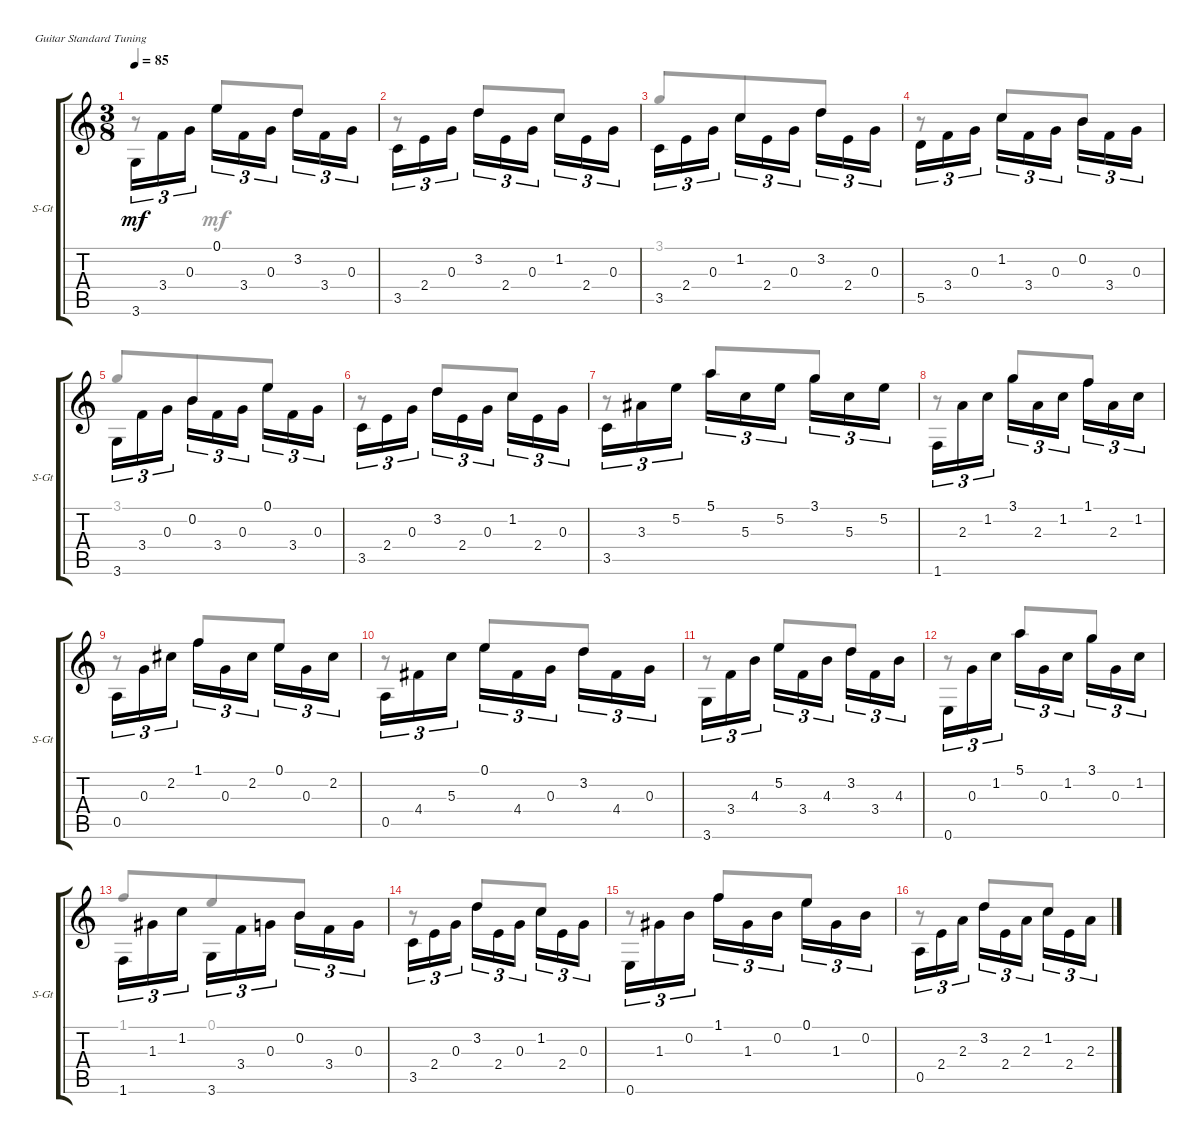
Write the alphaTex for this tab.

\defaultSystemsLayout 4
\bracketExtendMode groupsimilarinstruments
\useSystemSignSeparator
\singleTrackTrackNamePolicy allsystems
\multiTrackTrackNamePolicy allsystems
\firstSystemTrackNameOrientation horizontal
\otherSystemsTrackNameOrientation horizontal
\track ("Steel Guitar" "S-Gt") {instrument acousticguitarsteel}
\staff {score tabs}
\tuning (E4 B3 G3 D3 A2 E2)
\voice
\ts (3 8)
\tempo 85
\clef g2
\scale
0.204918
\ks c
3.6.16{tu (3 2) dy mf beam invert} 3.4.16{tu (3 2)} 0.3.16{tu (3 2)} 0.1.16{tu (3 2) beam invert} 3.4.16{tu (3 2)} 0.3.16{tu (3 2)} 3.2.16{tu (3 2) beam invert} 3.4.16{tu (3 2)} 0.3.16{tu (3 2)} |
\scale
0.204918 3.5.16{tu (3 2) beam invert} 2.4.16{tu (3 2)} 0.3.16{tu (3 2)} 3.2.16{tu (3 2) beam invert} 2.4.16{tu (3 2)} 0.3.16{tu (3 2)} 1.2.16{tu (3 2) beam invert} 2.4.16{tu (3 2)} 0.3.16{tu (3 2)} |
3.5.16{tu (3 2) beam invert} 2.4.16{tu (3 2)} 0.3.16{tu (3 2)} 1.2.16{tu (3 2) beam invert} 2.4.16{tu (3 2)} 0.3.16{tu (3 2)} 3.2.16{tu (3 2) beam invert} 2.4.16{tu (3 2)} 0.3.16{tu (3 2)} |
5.5.16{tu (3 2) beam invert} 3.4.16{tu (3 2)} 0.3.16{tu (3 2)} 1.2.16{tu (3 2) beam invert} 3.4.16{tu (3 2)} 0.3.16{tu (3 2)} 0.2.16{tu (3 2) beam invert} 3.4.16{tu (3 2)} 0.3.16{tu (3 2)} |
3.6.16{tu (3 2) beam invert} 3.4.16{tu (3 2)} 0.3.16{tu (3 2)} 0.2.16{tu (3 2) beam invert} 3.4.16{tu (3 2)} 0.3.16{tu (3 2)} 0.1.16{tu (3 2) beam invert} 3.4.16{tu (3 2)} 0.3.16{tu (3 2)} |
3.5.16{tu (3 2) beam invert} 2.4.16{tu (3 2)} 0.3.16{tu (3 2)} 3.2.16{tu (3 2) beam invert} 2.4.16{tu (3 2)} 0.3.16{tu (3 2)} 1.2.16{tu (3 2) beam invert} 2.4.16{tu (3 2)} 0.3.16{tu (3 2)} |
3.5.16{tu (3 2) beam invert} 3.3.16{tu (3 2)} 5.2.16{tu (3 2)} 5.1.16{tu (3 2) beam invert} 5.3.16{tu (3 2)} 5.2.16{tu (3 2)} 3.1.16{tu (3 2) beam invert} 5.3.16{tu (3 2)} 5.2.16{tu (3 2)} |
1.6.16{tu (3 2) beam invert} 2.3.16{tu (3 2)} 1.2.16{tu (3 2)} 3.1.16{tu (3 2) beam invert} 2.3.16{tu (3 2)} 1.2.16{tu (3 2)} 1.1.16{tu (3 2) beam invert} 2.3.16{tu (3 2)} 1.2.16{tu (3 2)} |
0.5.16{tu (3 2) beam invert} 0.3.16{tu (3 2)} 2.2.16{tu (3 2)} 1.1.16{tu (3 2) beam invert} 0.3.16{tu (3 2)} 2.2.16{tu (3 2)} 0.1.16{tu (3 2) beam invert} 0.3.16{tu (3 2)} 2.2.16{tu (3 2)} |
0.5.16{tu (3 2) beam invert} 4.4.16{tu (3 2)} 5.3.16{tu (3 2)} 0.1.16{tu (3 2) beam invert} 4.4.16{tu (3 2)} 0.3.16{tu (3 2)} 3.2.16{tu (3 2) beam invert} 4.4.16{tu (3 2)} 0.3.16{tu (3 2)} |
3.6.16{tu (3 2) beam invert} 3.4.16{tu (3 2)} 4.3.16{tu (3 2)} 5.2.16{tu (3 2) beam invert} 3.4.16{tu (3 2)} 4.3.16{tu (3 2)} 3.2.16{tu (3 2) beam invert} 3.4.16{tu (3 2)} 4.3.16{tu (3 2)} |
0.6.16{tu (3 2) beam invert} 0.3.16{tu (3 2)} 1.2.16{tu (3 2)} 5.1.16{tu (3 2) beam invert} 0.3.16{tu (3 2)} 1.2.16{tu (3 2)} 3.1.16{tu (3 2) beam invert} 0.3.16{tu (3 2)} 1.2.16{tu (3 2)} |
1.6.16{tu (3 2) beam invert} 1.3.16{tu (3 2)} 1.2.16{tu (3 2)} 3.6.16{tu (3 2) beam invert} 3.4.16{tu (3 2)} 0.3.16{tu (3 2)} 0.2.16{tu (3 2) beam invert} 3.4.16{tu (3 2)} 0.3.16{tu (3 2)} |
3.5.16{tu (3 2) beam invert} 2.4.16{tu (3 2)} 0.3.16{tu (3 2)} 3.2.16{tu (3 2) beam invert} 2.4.16{tu (3 2)} 0.3.16{tu (3 2)} 1.2.16{tu (3 2) beam invert} 2.4.16{tu (3 2)} 0.3.16{tu (3 2)} |
0.6.16{tu (3 2) beam invert} 1.3.16{tu (3 2)} 0.2.16{tu (3 2)} 1.1.16{tu (3 2) beam invert} 1.3.16{tu (3 2)} 0.2.16{tu (3 2)} 0.1.16{tu (3 2) beam invert} 1.3.16{tu (3 2)} 0.2.16{tu (3 2)} |
0.5.16{tu (3 2) beam invert} 2.4.16{tu (3 2)} 2.3.16{tu (3 2)} 3.2.16{tu (3 2) beam invert} 2.4.16{tu (3 2)} 2.3.16{tu (3 2)} 1.2.16{tu (3 2) beam invert} 2.4.16{tu (3 2)} 2.3.16{tu (3 2)}
\voice
\clef g2
\ottava regular
\simile none
\scale
0.204918
\ks c
r.8{dy mf beam invert} 0.1.8 3.2.8{beam invert} |
\scale
0.204918 r.8 3.2.8{beam invert} 1.2.8 |
3.1.8{beam invert} 1.2.8 3.2.8 |
r.8{beam invert} 1.2.8{beam invert} 0.2.8 |
3.1.8{beam invert} 0.2.8 0.1.8 |
r.8{beam invert} 3.2.8{beam invert} 1.2.8 |
r.8{beam invert} 5.1.8 3.1.8{beam invert} |
r.8 3.1.8 1.1.8{beam invert} |
r.8 1.1.8 0.1.8{beam invert} |
r.8 0.1.8 3.2.8{beam invert} |
r.8{beam invert} 5.2.8 3.2.8{beam invert} |
r.8 5.1.8{beam invert} 3.1.8 |
1.1.8 0.1.8{beam invert} 0.2.8 |
r.8{beam invert} 3.2.8{beam invert} 1.2.8 |
r.8{beam invert} 1.1.8 0.1.8{beam invert} |
r.8{beam invert} 3.2.8 1.2.8{beam invert}
